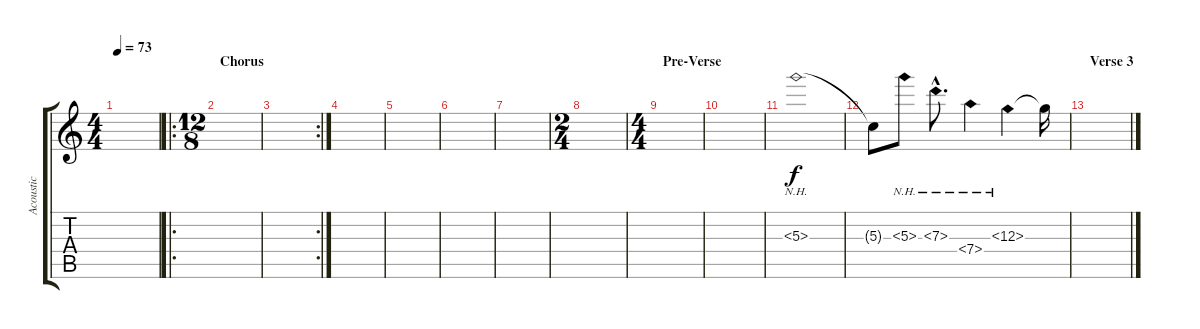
\track ("Acoustic" "Acoustic") {instrument electricguitarjazz}
\staff {score tabs}
\tuning (E4 B3 G3 D3 A2 E2) {hide}
\ts (4 4)
\tempo 73
\clef g2
\ks c
|
\ro
\ts (12 8)
\section ("" "Chorus")
|
\rc 2
|
|
|
|
|
\ts (2 4)
|
\ts (4 4)
\section ("" "Pre-Verse")
|
|
5.3{nh}.1 |
5.3{t}.8 5.3{nh}.8 7.3{nh hac}.8{d} 7.4{nh}.4 12.3{nh}.4 12.3{t}.16 |
\section ("" "Verse 3")
